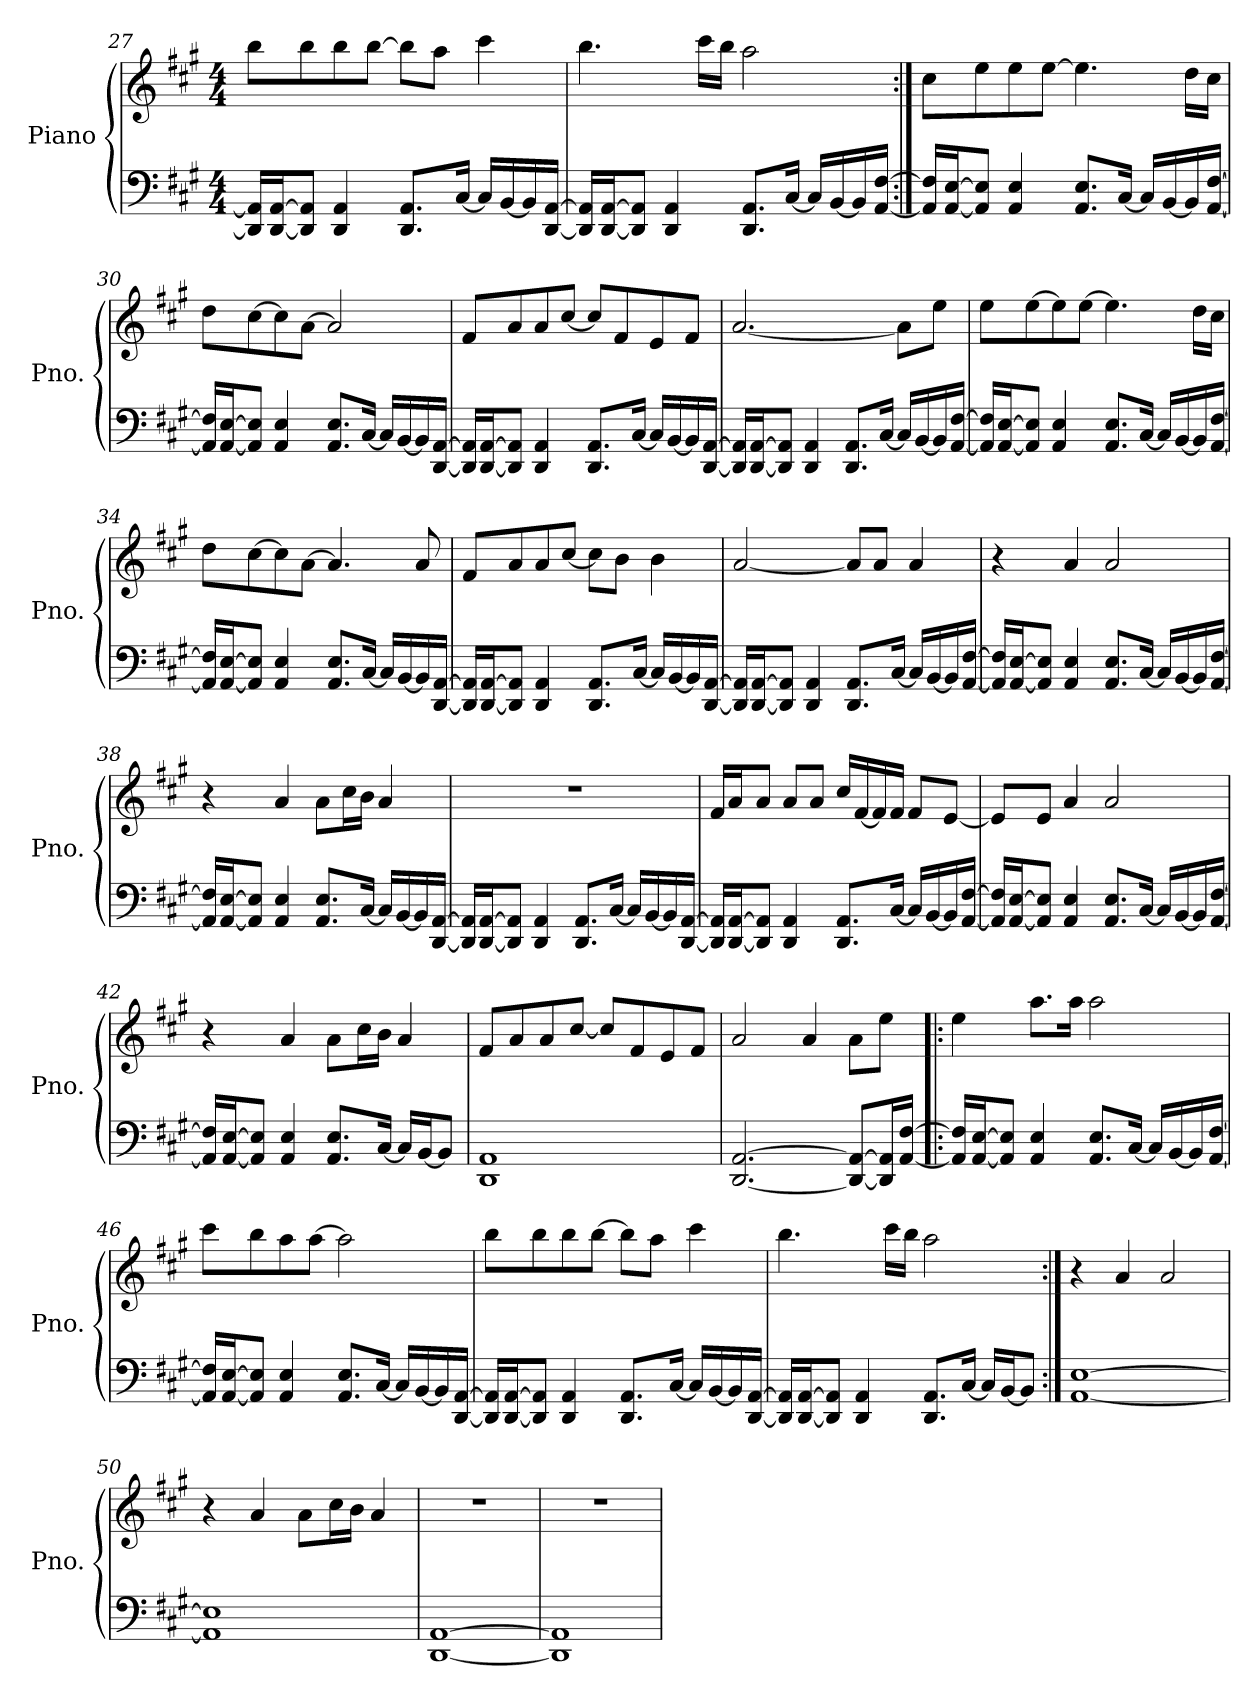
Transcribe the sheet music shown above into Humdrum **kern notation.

**kern	**kern
*part1	*part1
*staff2	*staff1
*I"Piano	*
*I'Pno.	*
*clefF4	*clefG2
*k[f#c#g#]	*k[f#c#g#]
*M4/4	*M4/4
=27	=27
16DD/] 16AA/]LL	8bb\L
[16DD/ [16AA/J	.
8DD/] 8AA/]J	8bb\
4DD/ 4AA/	8bb\
.	[8bb\J
8.DD/ 8.AA/L	8bb\L]
.	8aa\J
[16C#/Jk	.
16C#/LL]	4ccc#\
[16BB/	.
16BB/]	.
[16DD/ [16AA/JJ	.
!!LO:LB:g=z
=28	=28
16DD/] 16AA/]LL	4.bb\
[16DD/ [16AA/J	.
8DD/] 8AA/]J	.
4DD/ 4AA/	.
.	16ccc#\LL
.	16bb\JJ
8.DD/ 8.AA/L	2aa\
[16C#/Jk	.
16C#/LL]	.
[16BB/	.
16BB/]	.
[16AA/ [16F#/JJ	.
=29:|!	=29:|!
16AA/] 16F#/]LL	8cc#\L
[16AA/ [16E/J	.
8AA/] 8E/]J	8ee\
4AA/ 4E/	8ee\
.	[8ee\J
8.AA/ 8.E/L	4.ee\]
[16C#/Jk	.
16C#/LL]	.
[16BB/	.
16BB/]	16dd\LL
[16AA/ [16F#/JJ	16cc#\JJ
=30	=30
16AA/] 16F#/]LL	8dd\L
[16AA/ [16E/J	.
8AA/] 8E/]J	[8cc#\
4AA/ 4E/	8cc#\]
.	[8a\J
8.AA/ 8.E/L	2a/]
[16C#/Jk	.
16C#/LL]	.
[16BB/	.
16BB/]	.
[16DD/ [16AA/JJ	.
!!LO:LB:g=z
=31	=31
16DD/] 16AA/]LL	8f#/L
[16DD/ [16AA/J	.
8DD/] 8AA/]J	8a/
4DD/ 4AA/	8a/
.	[8cc#/J
8.DD/ 8.AA/L	8cc#/L]
.	8f#/
[16C#/Jk	.
16C#/LL]	8e/
[16BB/	.
16BB/]	8f#/J
[16DD/ [16AA/JJ	.
=32	=32
16DD/] 16AA/]LL	[2.a/
[16DD/ [16AA/J	.
8DD/] 8AA/]J	.
4DD/ 4AA/	.
8.DD/ 8.AA/L	.
[16C#/Jk	.
16C#/LL]	8a\L]
[16BB/	.
16BB/]	8ee\J
[16AA/ [16F#/JJ	.
=33	=33
16AA/] 16F#/]LL	8ee\L
[16AA/ [16E/J	.
8AA/] 8E/]J	[8ee\
4AA/ 4E/	8ee\]
.	[8ee\J
8.AA/ 8.E/L	4.ee\]
[16C#/Jk	.
16C#/LL]	.
[16BB/	.
16BB/]	16dd\LL
[16AA/ [16F#/JJ	16cc#\JJ
!!LO:PB:g=z
=34	=34
16AA/] 16F#/]LL	8dd\L
[16AA/ [16E/J	.
8AA/] 8E/]J	[8cc#\
4AA/ 4E/	8cc#\]
.	[8a\J
8.AA/ 8.E/L	4.a/]
[16C#/Jk	.
16C#/LL]	.
[16BB/	.
16BB/]	8a/
[16DD/ [16AA/JJ	.
=35	=35
16DD/] 16AA/]LL	8f#/L
[16DD/ [16AA/J	.
8DD/] 8AA/]J	8a/
4DD/ 4AA/	8a/
.	[8cc#/J
8.DD/ 8.AA/L	8cc#\L]
.	8b\J
[16C#/Jk	.
16C#/LL]	4b\
[16BB/	.
16BB/]	.
[16DD/ [16AA/JJ	.
=36	=36
16DD/] 16AA/]LL	[2a/
[16DD/ [16AA/J	.
8DD/] 8AA/]J	.
4DD/ 4AA/	.
8.DD/ 8.AA/L	8a/L]
.	8a/J
[16C#/Jk	.
16C#/LL]	4a/
[16BB/	.
16BB/]	.
[16AA/ [16F#/JJ	.
!!LO:LB:g=z
=37	=37
16AA/] 16F#/]LL	4r
[16AA/ [16E/J	.
8AA/] 8E/]J	.
4AA/ 4E/	4a/
8.AA/ 8.E/L	2a/
[16C#/Jk	.
16C#/LL]	.
[16BB/	.
16BB/]	.
[16AA/ [16F#/JJ	.
=38	=38
16AA/] 16F#/]LL	4r
[16AA/ [16E/J	.
8AA/] 8E/]J	.
4AA/ 4E/	4a/
8.AA/ 8.E/L	8a\L
.	16cc#\L
[16C#/Jk	16b\JJ
16C#/LL]	4a/
[16BB/	.
16BB/]	.
[16DD/ [16AA/JJ	.
=39	=39
16DD/] 16AA/]LL	1r
[16DD/ [16AA/J	.
8DD/] 8AA/]J	.
4DD/ 4AA/	.
8.DD/ 8.AA/L	.
[16C#/Jk	.
16C#/LL]	.
[16BB/	.
16BB/]	.
[16DD/ [16AA/JJ	.
!!LO:LB:g=z
=40	=40
16DD/] 16AA/]LL	16f#/LL
[16DD/ [16AA/J	16a/J
8DD/] 8AA/]J	8a/J
4DD/ 4AA/	8a/L
.	8a/J
8.DD/ 8.AA/L	16cc#/LL
.	[16f#/
.	16f#/]
[16C#/Jk	16f#/JJ
16C#/LL]	8f#/L
[16BB/	.
16BB/]	[8e/J
[16AA/ [16F#/JJ	.
=41	=41
16AA/] 16F#/]LL	8e/L]
[16AA/ [16E/J	.
8AA/] 8E/]J	8e/J
4AA/ 4E/	4a/
8.AA/ 8.E/L	2a/
[16C#/Jk	.
16C#/LL]	.
[16BB/	.
16BB/]	.
[16AA/ [16F#/JJ	.
=42	=42
16AA/] 16F#/]LL	4r
[16AA/ [16E/J	.
8AA/] 8E/]J	.
4AA/ 4E/	4a/
8.AA/ 8.E/L	8a\L
.	16cc#\L
[16C#/Jk	16b\JJ
16C#/LL]	4a/
[16BB/J	.
8BB/J]	.
=43	=43
1DD 1AA	8f#/L
.	8a/
.	8a/
.	[8cc#/J
.	8cc#/L]
.	8f#/
.	8e/
.	8f#/J
!!LO:LB:g=z
=44	=44
[2.DD/ [2.AA/	2a/
.	4a/
8DD/_ 8AA/_L	8a\L
16DD/] 16AA/]L	8ee\J
[16AA/ [16F#/JJ	.
=45!|:	=45!|:
16AA/] 16F#/]LL	4ee\
[16AA/ [16E/J	.
8AA/] 8E/]J	.
4AA/ 4E/	8.aa\L
.	16aa\Jk
8.AA/ 8.E/L	2aa\
[16C#/Jk	.
16C#/LL]	.
[16BB/	.
16BB/]	.
[16AA/ [16F#/JJ	.
=46	=46
16AA/] 16F#/]LL	8ccc#\L
[16AA/ [16E/J	.
8AA/] 8E/]J	8bb\
4AA/ 4E/	8aa\
.	[8aa\J
8.AA/ 8.E/L	2aa\]
[16C#/Jk	.
16C#/LL]	.
[16BB/	.
16BB/]	.
[16DD/ [16AA/JJ	.
!!LO:LB:g=z
=47	=47
16DD/] 16AA/]LL	8bb\L
[16DD/ [16AA/J	.
8DD/] 8AA/]J	8bb\
4DD/ 4AA/	8bb\
.	[8bb\J
8.DD/ 8.AA/L	8bb\L]
.	8aa\J
[16C#/Jk	.
16C#/LL]	4ccc#\
[16BB/	.
16BB/]	.
[16DD/ [16AA/JJ	.
=48	=48
16DD/] 16AA/]LL	4.bb\
[16DD/ [16AA/J	.
8DD/] 8AA/]J	.
4DD/ 4AA/	.
.	16ccc#\LL
.	16bb\JJ
8.DD/ 8.AA/L	2aa\
[16C#/Jk	.
16C#/LL]	.
[16BB/J	.
8BB/J]	.
=49:|!	=49:|!
[1AA [1E	4r
.	4a/
.	2a/
=50	=50
1AA] 1E]	4r
.	4a/
.	8a\L
.	16cc#\L
.	16b\JJ
.	4a/
=51	=51
[1DD [1AA	1r
=52	=52
1DD] 1AA]	1r
=	=
*-	*-
